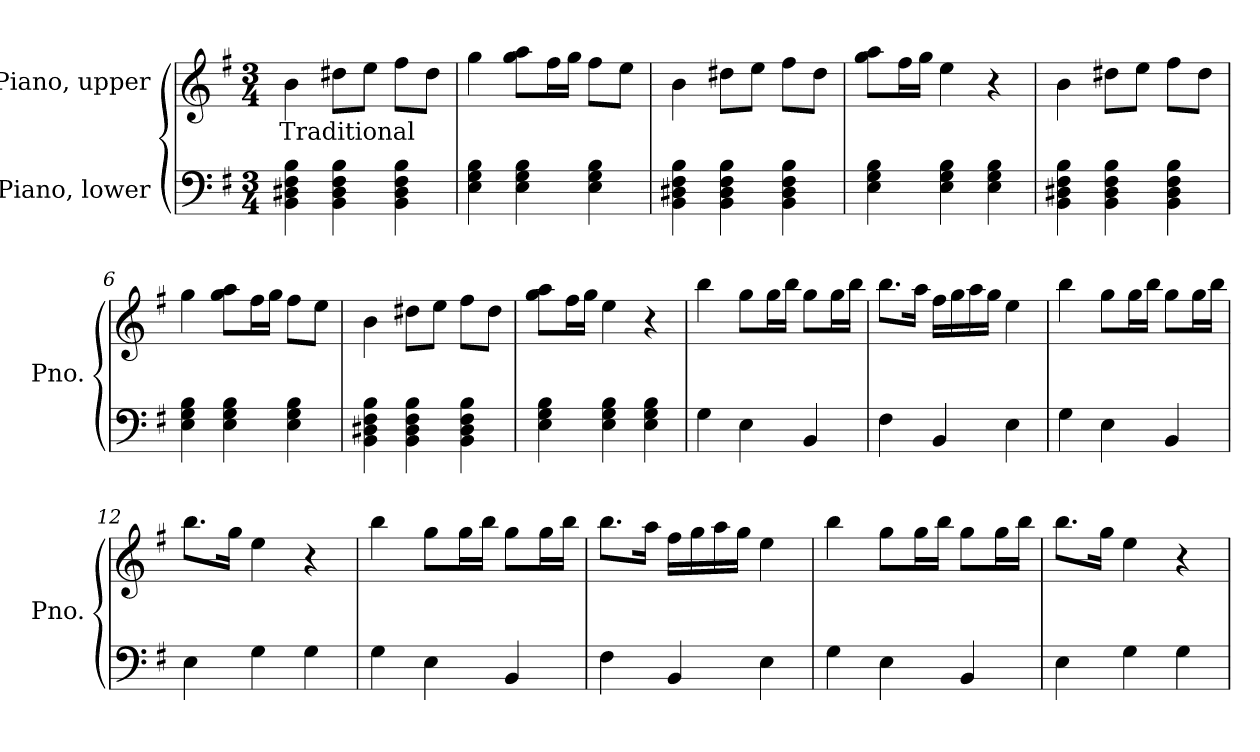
**kern	**kern	**text
*part2	*part1	*part1
*staff2	*staff1	*staff1
*I"Piano, lower	*I"Piano, upper	*
*I'Pno.	*I'Pno.	*
*clefF4	*clefG2	*
*k[f#]	*k[f#]	*
*M3/4	*M3/4	*
*MM100	*MM100	*
=1	=1	=1
!	!	!LO:LY:b
4BB\ 4D#X\ 4F#\ 4B\	4b\	Traditional
4BB\ 4D#\ 4F#\ 4B\	8dd#X\L	.
.	8ee\J	.
4BB\ 4D#\ 4F#\ 4B\	8ff#\L	.
.	8dd#\J	.
=2	=2	=2
4E\ 4G\ 4B\	4gg\	.
4E\ 4G\ 4B\	8gg\ 8aa\L	.
.	16ff#\L	.
.	16gg\JJ	.
4E\ 4G\ 4B\	8ff#\L	.
.	8ee\J	.
=3	=3	=3
4BB\ 4D#X\ 4F#\ 4B\	4b\	.
4BB\ 4D#\ 4F#\ 4B\	8dd#X\L	.
.	8ee\J	.
4BB\ 4D#\ 4F#\ 4B\	8ff#\L	.
.	8dd#\J	.
=4	=4	=4
4E\ 4G\ 4B\	8gg\ 8aa\L	.
.	16ff#\L	.
.	16gg\JJ	.
4E\ 4G\ 4B\	4ee\	.
4E\ 4G\ 4B\	4r	.
=5	=5	=5
4BB\ 4D#X\ 4F#\ 4B\	4b\	.
4BB\ 4D#\ 4F#\ 4B\	8dd#X\L	.
.	8ee\J	.
4BB\ 4D#\ 4F#\ 4B\	8ff#\L	.
.	8dd#\J	.
!!LO:LB:g=z
=6	=6	=6
4E\ 4G\ 4B\	4gg\	.
4E\ 4G\ 4B\	8gg\ 8aa\L	.
.	16ff#\L	.
.	16gg\JJ	.
4E\ 4G\ 4B\	8ff#\L	.
.	8ee\J	.
=7	=7	=7
4BB\ 4D#X\ 4F#\ 4B\	4b\	.
4BB\ 4D#\ 4F#\ 4B\	8dd#X\L	.
.	8ee\J	.
4BB\ 4D#\ 4F#\ 4B\	8ff#\L	.
.	8dd#\J	.
=8	=8	=8
4E\ 4G\ 4B\	8gg\ 8aa\L	.
.	16ff#\L	.
.	16gg\JJ	.
4E\ 4G\ 4B\	4ee\	.
4E\ 4G\ 4B\	4r	.
=9	=9	=9
4G\	4bb\	.
4E\	8gg\L	.
.	16gg\L	.
.	16bb\JJ	.
4BB/	8gg\L	.
.	16gg\L	.
.	16bb\JJ	.
=10	=10	=10
4F#\	8.bb\L	.
.	16aa\Jk	.
4BB/	16ff#\LL	.
.	16gg\	.
.	16aa\	.
.	16gg\JJ	.
4E\	4ee\	.
=11	=11	=11
4G\	4bb\	.
4E\	8gg\L	.
.	16gg\L	.
.	16bb\JJ	.
4BB/	8gg\L	.
.	16gg\L	.
.	16bb\JJ	.
!!LO:LB:g=z
=12	=12	=12
4E\	8.bb\L	.
.	16gg\Jk	.
4G\	4ee\	.
4G\	4r	.
=13	=13	=13
4G\	4bb\	.
4E\	8gg\L	.
.	16gg\L	.
.	16bb\JJ	.
4BB/	8gg\L	.
.	16gg\L	.
.	16bb\JJ	.
=14	=14	=14
4F#\	8.bb\L	.
.	16aa\Jk	.
4BB/	16ff#\LL	.
.	16gg\	.
.	16aa\	.
.	16gg\JJ	.
4E\	4ee\	.
=15	=15	=15
4G\	4bb\	.
4E\	8gg\L	.
.	16gg\L	.
.	16bb\JJ	.
4BB/	8gg\L	.
.	16gg\L	.
.	16bb\JJ	.
=16	=16	=16
4E\	8.bb\L	.
.	16gg\Jk	.
4G\	4ee\	.
4G\	4r	.
=	=	=
*-	*-	*-
